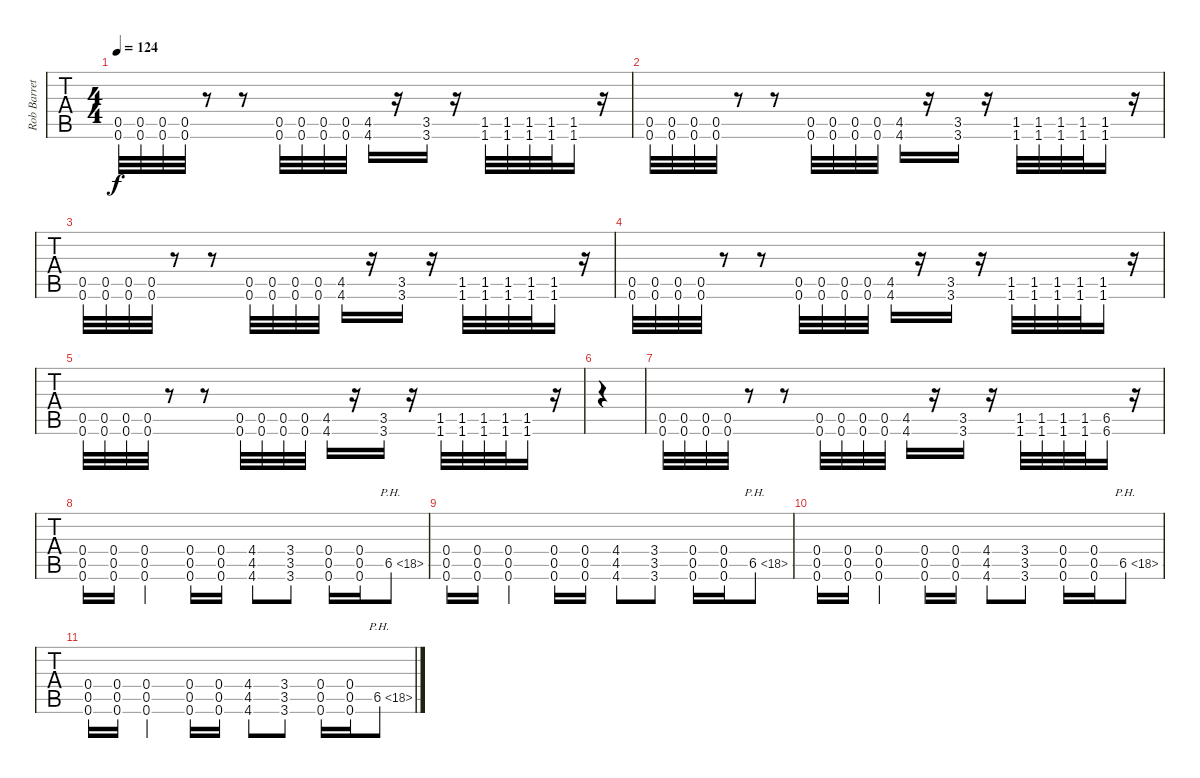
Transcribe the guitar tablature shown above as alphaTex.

\track ("Rob Barrett" "Rob Barret") {instrument distortionguitar}
\staff {tabs}
\tuning (Eb4 Bb3 Gb3 Db3 Ab2 Db2) {hide}
\ts (4 4)
\tempo 124
\clef g2
\ks c
(0.5 0.6).32{dy f} (0.5 0.6).32 (0.5 0.6).32 (0.5 0.6).32 r.8 r.8 (0.5 0.6).32 (0.5 0.6).32 (0.5 0.6).32 (0.5 0.6).32 (4.5 4.6).16 r.16 (3.5 3.6).16 r.16 (1.5 1.6).32 (1.5 1.6).32 (1.5 1.6).32 (1.5 1.6).32 (1.5 1.6).16 r.16 |
(0.5 0.6).32 (0.5 0.6).32 (0.5 0.6).32 (0.5 0.6).32 r.8 r.8 (0.5 0.6).32 (0.5 0.6).32 (0.5 0.6).32 (0.5 0.6).32 (4.5 4.6).16 r.16 (3.5 3.6).16 r.16 (1.5 1.6).32 (1.5 1.6).32 (1.5 1.6).32 (1.5 1.6).32 (1.5 1.6).16 r.16 |
(0.5 0.6).32 (0.5 0.6).32 (0.5 0.6).32 (0.5 0.6).32 r.8 r.8 (0.5 0.6).32 (0.5 0.6).32 (0.5 0.6).32 (0.5 0.6).32 (4.5 4.6).16 r.16 (3.5 3.6).16 r.16 (1.5 1.6).32 (1.5 1.6).32 (1.5 1.6).32 (1.5 1.6).32 (1.5 1.6).16 r.16 |
(0.5 0.6).32 (0.5 0.6).32 (0.5 0.6).32 (0.5 0.6).32 r.8 r.8 (0.5 0.6).32 (0.5 0.6).32 (0.5 0.6).32 (0.5 0.6).32 (4.5 4.6).16 r.16 (3.5 3.6).16 r.16 (1.5 1.6).32 (1.5 1.6).32 (1.5 1.6).32 (1.5 1.6).32 (1.5 1.6).16 r.16 |
(0.5 0.6).32 (0.5 0.6).32 (0.5 0.6).32 (0.5 0.6).32 r.8 r.8 (0.5 0.6).32 (0.5 0.6).32 (0.5 0.6).32 (0.5 0.6).32 (4.5 4.6).16 r.16 (3.5 3.6).16 r.16 (1.5 1.6).32 (1.5 1.6).32 (1.5 1.6).32 (1.5 1.6).32 (1.5 1.6).16 r.16 |
|
(0.5 0.6).32 (0.5 0.6).32 (0.5 0.6).32 (0.5 0.6).32 r.8 r.8 (0.5 0.6).32 (0.5 0.6).32 (0.5 0.6).32 (0.5 0.6).32 (4.5 4.6).16 r.16 (3.5 3.6).16 r.16 (1.5 1.6).32 (1.5 1.6).32 (1.5 1.6).32 (1.5 1.6).32 (6.5 6.6).16 r.16 |
(0.4 0.5 0.6).16 (0.4 0.5 0.6).16 (0.4 0.5 0.6).4 (0.4 0.5 0.6).16 (0.4 0.5 0.6).16 (4.4 4.5 4.6).8 (3.4 3.5 3.6).8 (0.4 0.5 0.6).16 (0.4 0.5 0.6).16 6.5{ph 12}.8 |
(0.4 0.5 0.6).16 (0.4 0.5 0.6).16 (0.4 0.5 0.6).4 (0.4 0.5 0.6).16 (0.4 0.5 0.6).16 (4.4 4.5 4.6).8 (3.4 3.5 3.6).8 (0.4 0.5 0.6).16 (0.4 0.5 0.6).16 6.5{ph 12}.8 |
(0.4 0.5 0.6).16 (0.4 0.5 0.6).16 (0.4 0.5 0.6).4 (0.4 0.5 0.6).16 (0.4 0.5 0.6).16 (4.4 4.5 4.6).8 (3.4 3.5 3.6).8 (0.4 0.5 0.6).16 (0.4 0.5 0.6).16 6.5{ph 12}.8 |
(0.4 0.5 0.6).16 (0.4 0.5 0.6).16 (0.4 0.5 0.6).4 (0.4 0.5 0.6).16 (0.4 0.5 0.6).16 (4.4 4.5 4.6).8 (3.4 3.5 3.6).8 (0.4 0.5 0.6).16 (0.4 0.5 0.6).16 6.5{ph 12}.8
